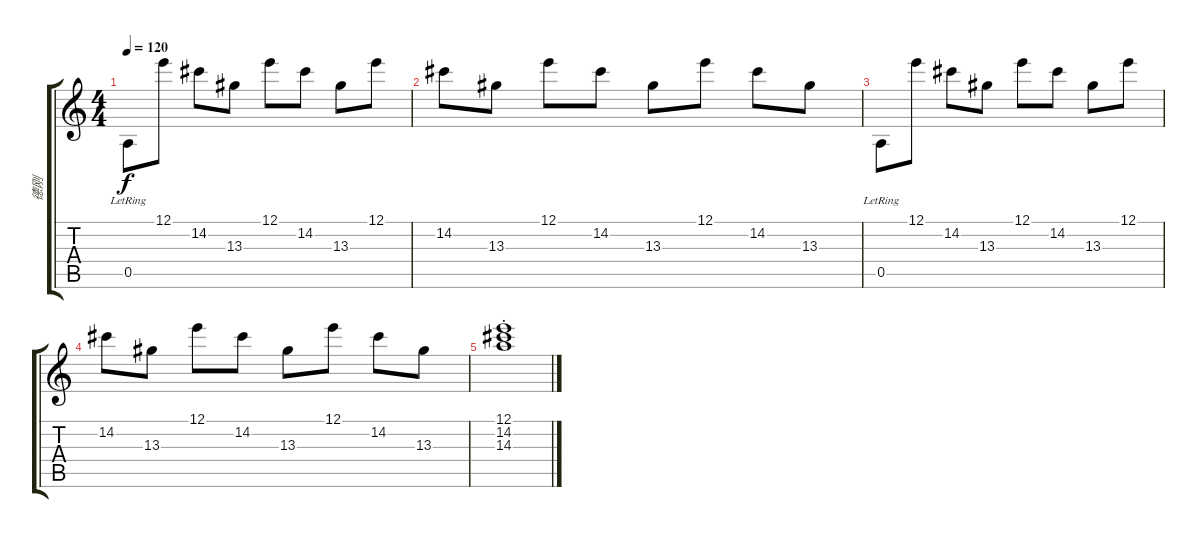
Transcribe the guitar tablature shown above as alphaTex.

\track ("德刚" "德刚") {instrument acousticguitarsteel}
\staff {score tabs}
\tuning (E4 B3 G3 D3 A2 E2) {hide}
\ts (4 4)
\tempo 120
\clef g2
\ks c
0.5{lr}.8{dy f} 12.1.8 14.2.8 13.3.8 12.1.8 14.2.8 13.3.8 12.1.8 |
14.2.8 13.3.8 12.1.8 14.2.8 13.3.8 12.1.8 14.2.8 13.3.8 |
0.5{lr}.8 12.1.8 14.2.8 13.3.8 12.1.8 14.2.8 13.3.8 12.1.8 |
14.2.8 13.3.8 12.1.8 14.2.8 13.3.8 12.1.8 14.2.8 13.3.8 |
(12.1 14.2 14.3{st}).1
